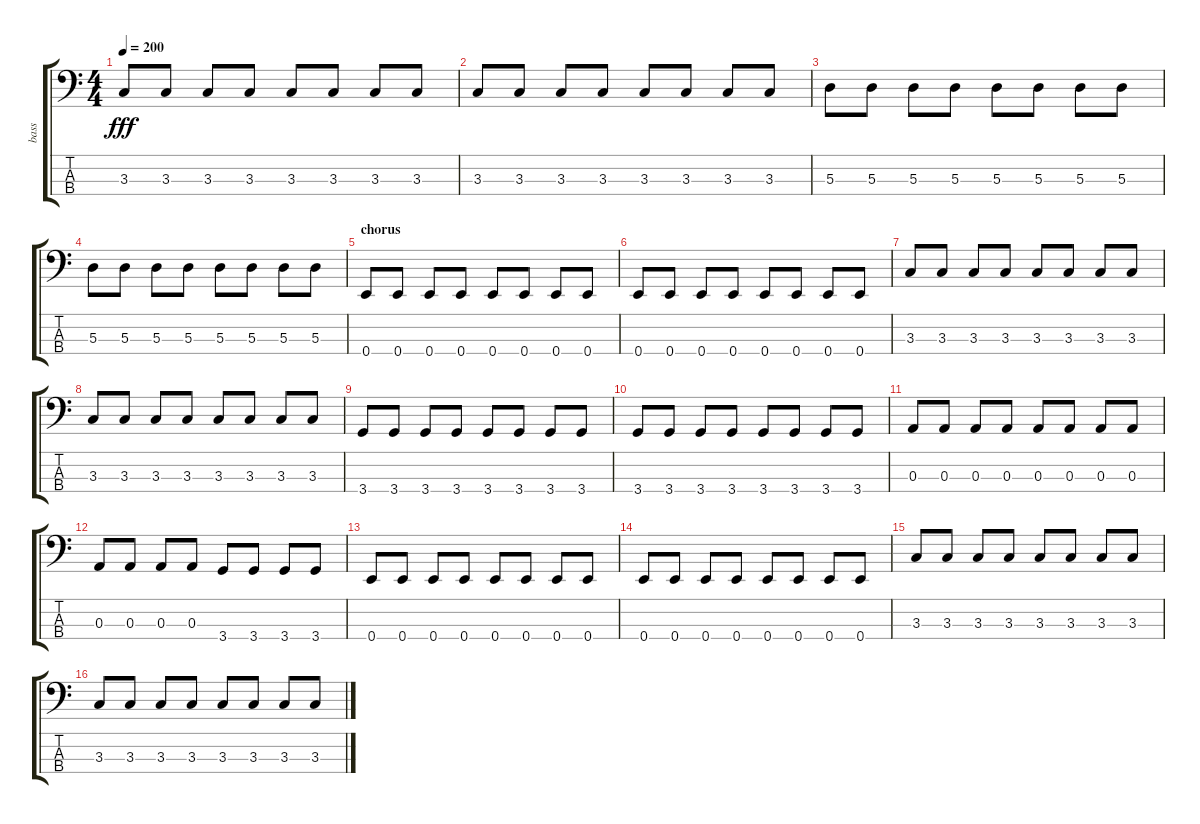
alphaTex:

\track ("bass" "bass") {instrument electricbassfinger}
\staff {score tabs}
\tuning (G2 D2 A1 E1) {hide}
\ts (4 4)
\tempo 200
\clef f4
\ks c
3.3.8{dy fff} 3.3.8 3.3.8 3.3.8 3.3.8 3.3.8 3.3.8 3.3.8 |
3.3.8 3.3.8 3.3.8 3.3.8 3.3.8 3.3.8 3.3.8 3.3.8 |
5.3.8 5.3.8 5.3.8 5.3.8 5.3.8 5.3.8 5.3.8 5.3.8 |
5.3.8 5.3.8 5.3.8 5.3.8 5.3.8 5.3.8 5.3.8 5.3.8 |
\section ("" "chorus")
0.4.8 0.4.8 0.4.8 0.4.8 0.4.8 0.4.8 0.4.8 0.4.8 |
0.4.8 0.4.8 0.4.8 0.4.8 0.4.8 0.4.8 0.4.8 0.4.8 |
3.3.8 3.3.8 3.3.8 3.3.8 3.3.8 3.3.8 3.3.8 3.3.8 |
3.3.8 3.3.8 3.3.8 3.3.8 3.3.8 3.3.8 3.3.8 3.3.8 |
3.4.8 3.4.8 3.4.8 3.4.8 3.4.8 3.4.8 3.4.8 3.4.8 |
3.4.8 3.4.8 3.4.8 3.4.8 3.4.8 3.4.8 3.4.8 3.4.8 |
0.3.8 0.3.8 0.3.8 0.3.8 0.3.8 0.3.8 0.3.8 0.3.8 |
0.3.8 0.3.8 0.3.8 0.3.8 3.4.8 3.4.8 3.4.8 3.4.8 |
0.4.8 0.4.8 0.4.8 0.4.8 0.4.8 0.4.8 0.4.8 0.4.8 |
0.4.8 0.4.8 0.4.8 0.4.8 0.4.8 0.4.8 0.4.8 0.4.8 |
3.3.8 3.3.8 3.3.8 3.3.8 3.3.8 3.3.8 3.3.8 3.3.8 |
3.3.8 3.3.8 3.3.8 3.3.8 3.3.8 3.3.8 3.3.8 3.3.8
